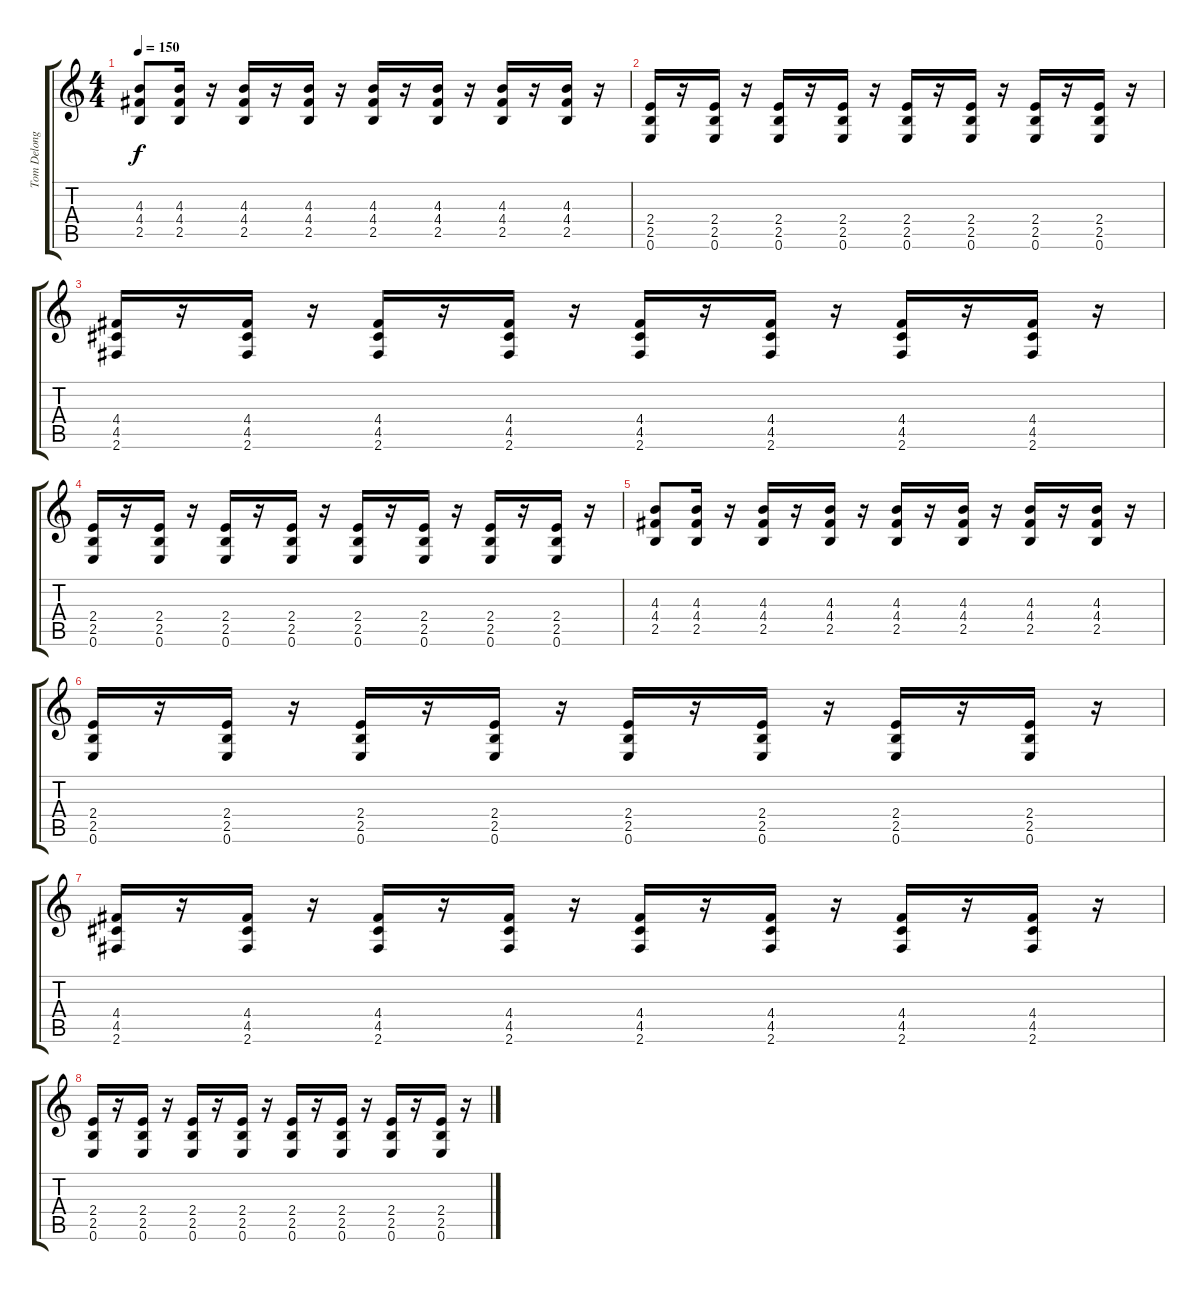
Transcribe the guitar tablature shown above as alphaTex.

\track ("Tom Delonge - Guitar" "Tom Delong") {instrument distortionguitar}
\staff {score tabs}
\tuning (E4 B3 G3 D3 A2 E2) {hide}
\ts (4 4)
\tempo 150
\clef g2
\ks c
(4.3 4.4 2.5).8{dy f} (4.3 4.4 2.5).16 r.16 (4.3 4.4 2.5).16 r.16 (4.3 4.4 2.5).16 r.16 (4.3 4.4 2.5).16 r.16 (4.3 4.4 2.5).16 r.16 (4.3 4.4 2.5).16 r.16 (4.3 4.4 2.5).16 r.16 |
(2.4 2.5 0.6).16 r.16 (2.4 2.5 0.6).16 r.16 (2.4 2.5 0.6).16 r.16 (2.4 2.5 0.6).16 r.16 (2.4 2.5 0.6).16 r.16 (2.4 2.5 0.6).16 r.16 (2.4 2.5 0.6).16 r.16 (2.4 2.5 0.6).16 r.16 |
(4.4 4.5 2.6).16 r.16 (4.4 4.5 2.6).16 r.16 (4.4 4.5 2.6).16 r.16 (4.4 4.5 2.6).16 r.16 (4.4 4.5 2.6).16 r.16 (4.4 4.5 2.6).16 r.16 (4.4 4.5 2.6).16 r.16 (4.4 4.5 2.6).16 r.16 |
(2.4 2.5 0.6).16 r.16 (2.4 2.5 0.6).16 r.16 (2.4 2.5 0.6).16 r.16 (2.4 2.5 0.6).16 r.16 (2.4 2.5 0.6).16 r.16 (2.4 2.5 0.6).16 r.16 (2.4 2.5 0.6).16 r.16 (2.4 2.5 0.6).16 r.16 |
(4.3 4.4 2.5).8 (4.3 4.4 2.5).16 r.16 (4.3 4.4 2.5).16 r.16 (4.3 4.4 2.5).16 r.16 (4.3 4.4 2.5).16 r.16 (4.3 4.4 2.5).16 r.16 (4.3 4.4 2.5).16 r.16 (4.3 4.4 2.5).16 r.16 |
(2.4 2.5 0.6).16 r.16 (2.4 2.5 0.6).16 r.16 (2.4 2.5 0.6).16 r.16 (2.4 2.5 0.6).16 r.16 (2.4 2.5 0.6).16 r.16 (2.4 2.5 0.6).16 r.16 (2.4 2.5 0.6).16 r.16 (2.4 2.5 0.6).16 r.16 |
(4.4 4.5 2.6).16 r.16 (4.4 4.5 2.6).16 r.16 (4.4 4.5 2.6).16 r.16 (4.4 4.5 2.6).16 r.16 (4.4 4.5 2.6).16 r.16 (4.4 4.5 2.6).16 r.16 (4.4 4.5 2.6).16 r.16 (4.4 4.5 2.6).16 r.16 |
(2.4 2.5 0.6).16 r.16 (2.4 2.5 0.6).16 r.16 (2.4 2.5 0.6).16 r.16 (2.4 2.5 0.6).16 r.16 (2.4 2.5 0.6).16 r.16 (2.4 2.5 0.6).16 r.16 (2.4 2.5 0.6).16 r.16 (2.4 2.5 0.6).16 r.16
